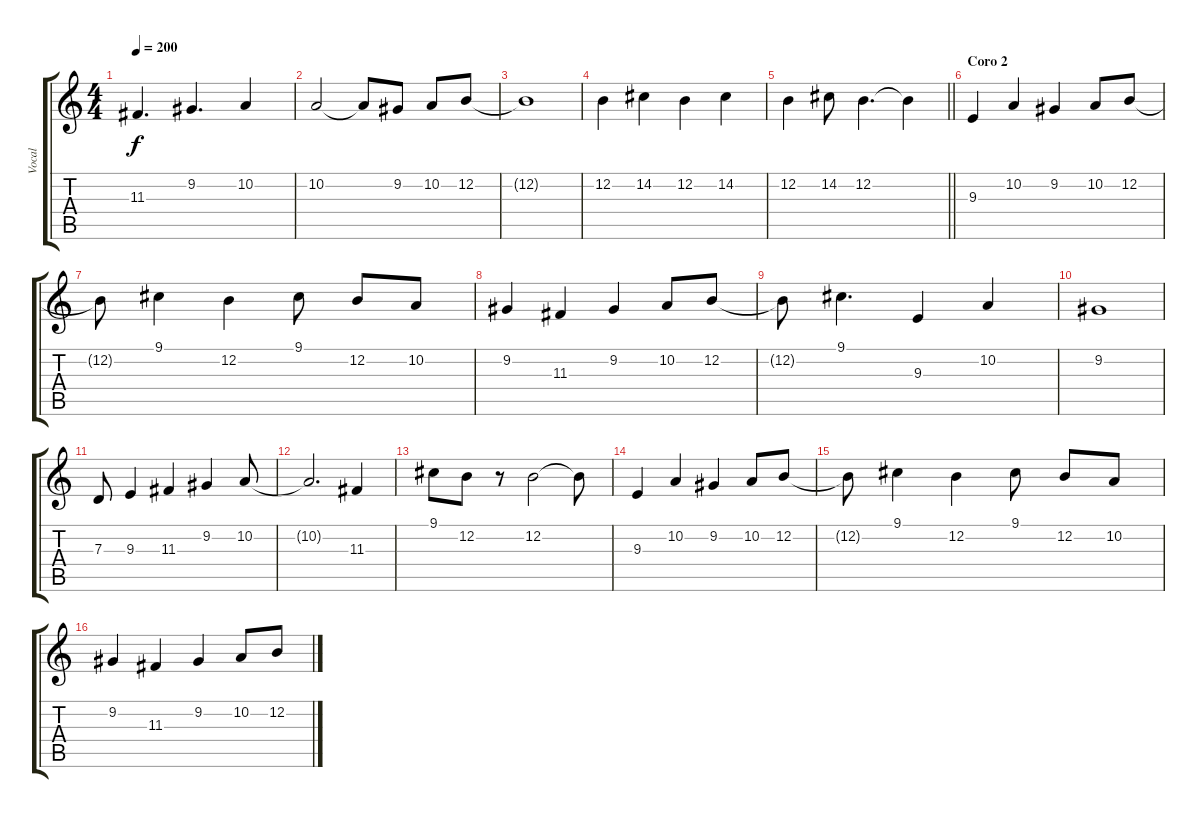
\track ("Vocal" "Vocal") {instrument violin}
\staff {score tabs}
\tuning (E4 B3 G3 D3 A2 E2) {hide}
\ts (4 4)
\tempo 200
\clef g2
\ks c
11.3.4{d dy f} 9.2.4{d} 10.2.4 |
10.2.2 10.2{t}.8 9.2.8 10.2.8 12.2.8 |
12.2{t}.1 |
12.2.4 14.2.4 12.2.4 14.2.4 |
\barLineRight lightlight
12.2.4 14.2.8 12.2.4{d} 12.2{t}.4 |
\section ("" "Coro 2")
9.3.4 10.2.4 9.2.4 10.2.8 12.2.8 |
12.2{t}.8 9.1.4 12.2.4 9.1.8 12.2.8 10.2.8 |
9.2.4 11.3.4 9.2.4 10.2.8 12.2.8 |
12.2{t}.8 9.1.4{d} 9.3.4 10.2.4 |
9.2.1 |
7.3.8 9.3.4 11.3.4 9.2.4 10.2.8 |
10.2{t}.2{d} 11.3.4 |
9.1.8 12.2.8 r.8 12.2.2 12.2{t}.8 |
9.3.4 10.2.4 9.2.4 10.2.8 12.2.8 |
12.2{t}.8 9.1.4 12.2.4 9.1.8 12.2.8 10.2.8 |
9.2.4 11.3.4 9.2.4 10.2.8 12.2.8
